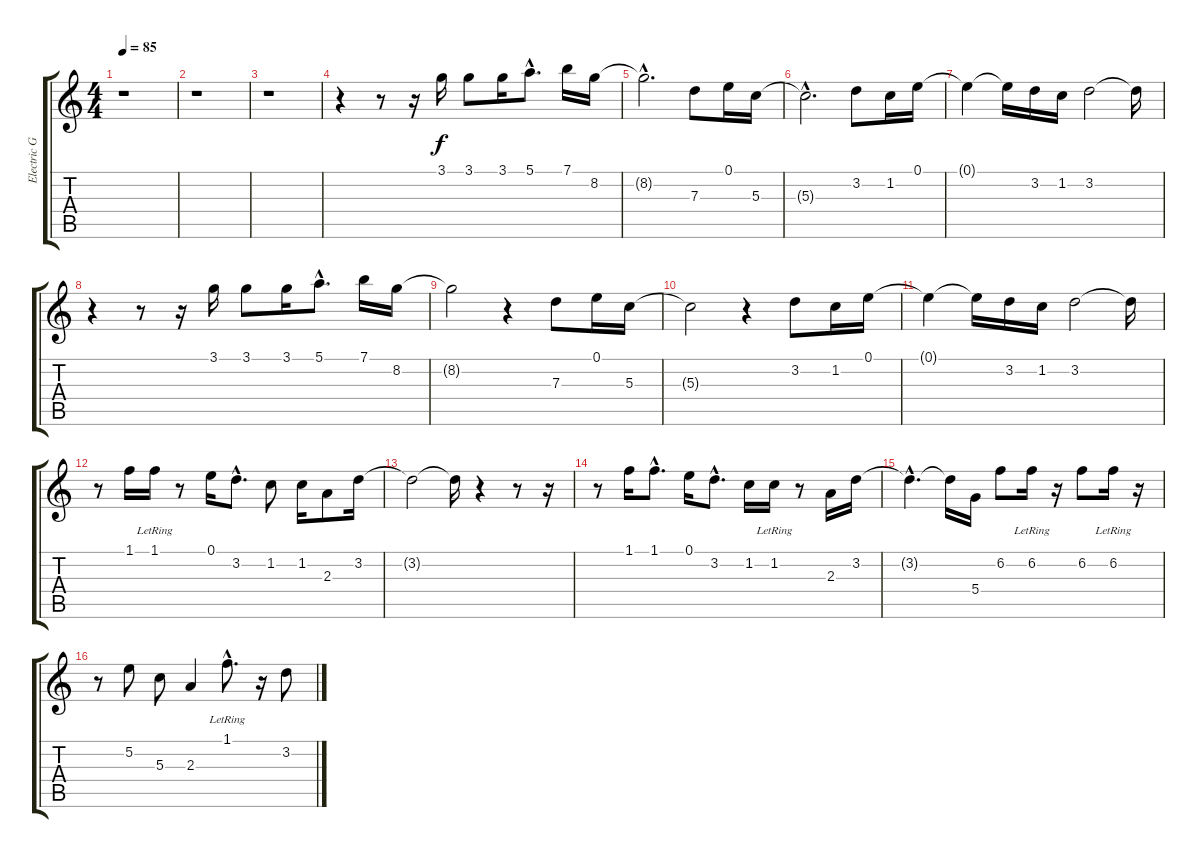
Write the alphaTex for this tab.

\track ("Electric Guitar" "Electric G") {instrument electricguitarjazz}
\staff {score tabs}
\tuning (E4 B3 G3 D3 A2 E2) {hide}
\ts (4 4)
\tempo 85
\clef g2
\ks c
r.1{dy f instrument electricguitarjazz} |
r.1 |
r.1 |
r.4 r.8 r.16 3.1.16 3.1.8 3.1.16 5.1{hac}.8{d} 7.1.16 8.2.16 |
8.2{hac t}.2{d} 7.3.8 0.1.16 5.3.16 |
5.3{hac t}.2{d} 3.2.8 1.2.16 0.1.16 |
0.1{t}.4 0.1{t}.16 3.2.16 1.2.16 3.2.2 3.2{t}.16 |
r.4 r.8 r.16 3.1.16 3.1.8 3.1.16 5.1{hac}.8{d} 7.1.16 8.2.16 |
8.2{t}.2 r.4 7.3.8 0.1.16 5.3.16 |
5.3{t}.2 r.4 3.2.8 1.2.16 0.1.16 |
0.1{t}.4 0.1{t}.16 3.2.16 1.2.16 3.2.2 3.2{t}.16 |
r.8 1.1.16 1.1{lr}.16 r.8 0.1.16 3.2{hac}.8{d} 1.2.8 1.2.16 2.3.8 3.2.16 |
3.2{t}.2 3.2{t}.16 r.4 r.8 r.16 |
r.8 1.1.16 1.1{hac}.8{d} 0.1.16 3.2{hac}.8{d} 1.2.16 1.2{lr}.16 r.8 2.3.16 3.2.16 |
3.2{hac t}.4{d} 3.2{t}.16 5.4.16 6.2.8 6.2{lr}.16 r.16 6.2.8 6.2{lr}.16 r.16 |
r.8 5.2.8 5.3.8 2.3.4 1.1{hac lr}.8{d} r.16 3.2.8
